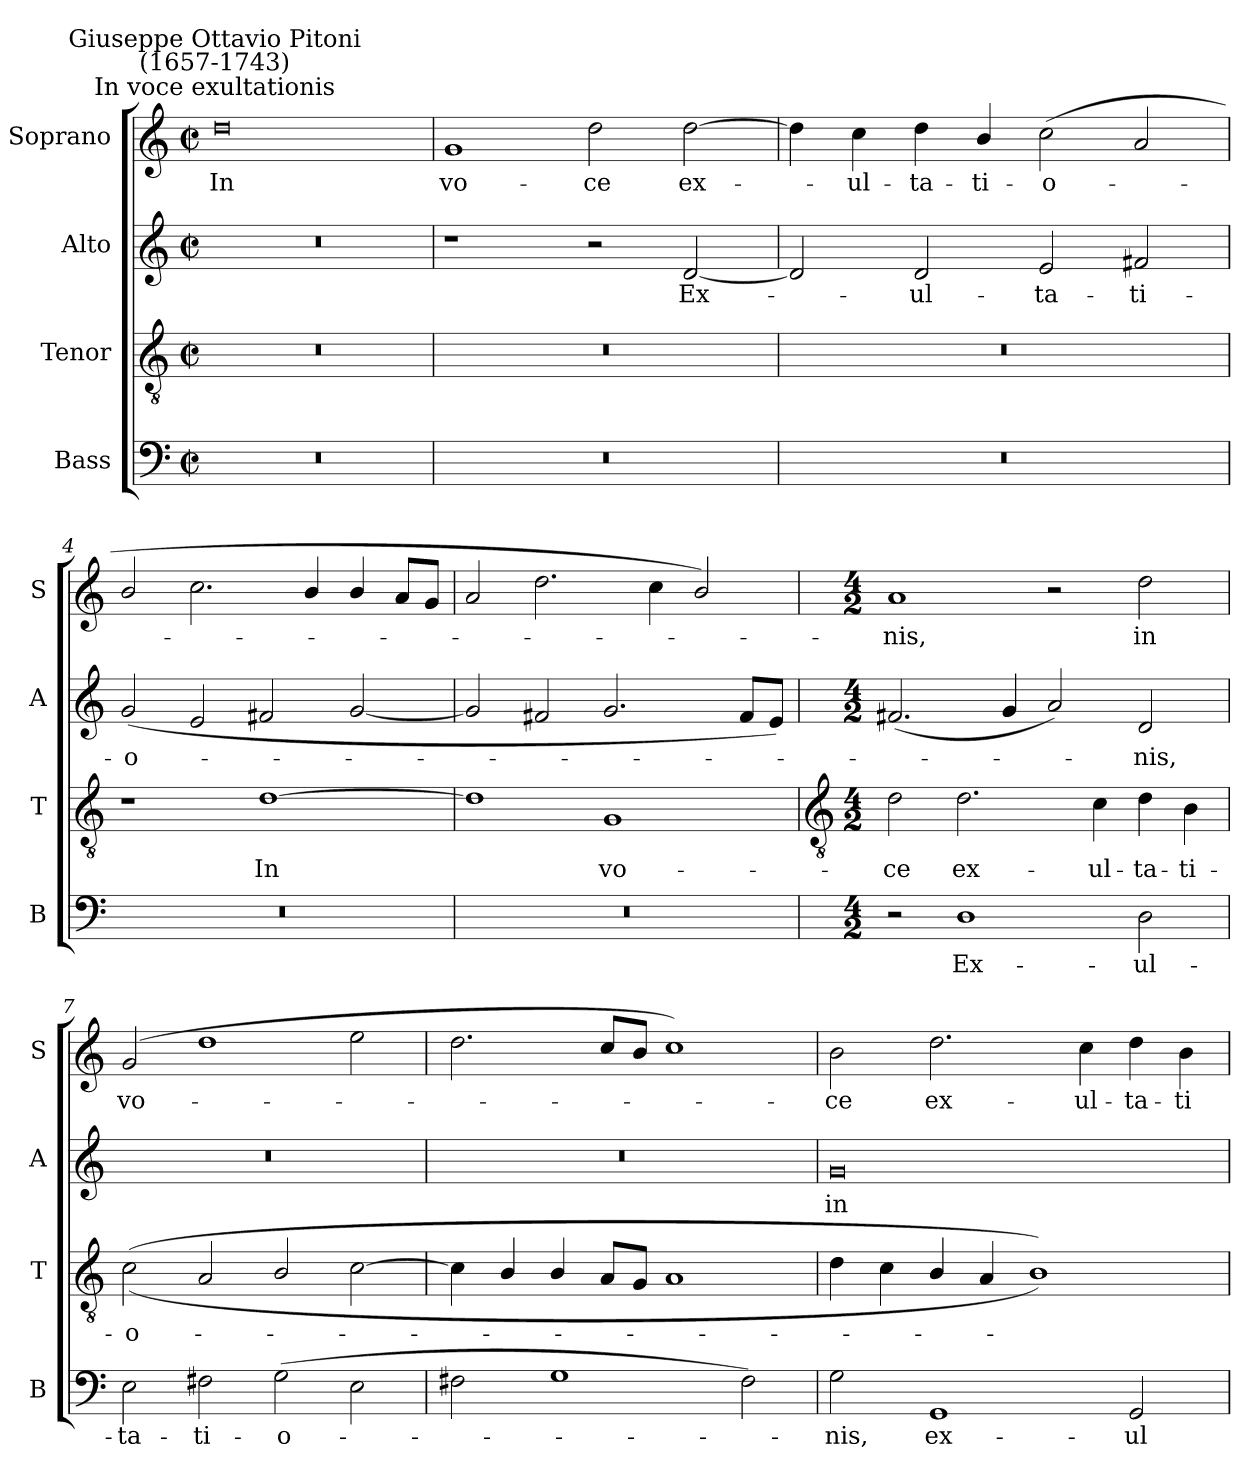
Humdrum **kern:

**kern	**text	**kern	**text	**kern	**text	**kern	**text
*part4	*part4	*part3	*part3	*part2	*part2	*part1	*part1
*staff4	*staff4	*staff3	*staff3	*staff2	*staff2	*staff1	*staff1
*I"Bass	*	*I"Tenor	*	*I"Alto	*	*I"Soprano	*
*I'B	*	*I'T	*	*I'A	*	*I'S	*
*clefF4	*	*clefGv2	*	*clefG2	*	*clefG2	*
*k[]	*	*k[]	*	*k[]	*	*k[]	*
*C:	*	*C:	*	*C:	*	*C:	*
*M4/2	*	*M4/2	*	*M4/2	*	*M4/2	*
*met(c|)	*	*met(c|)	*	*met(c|)	*	*met(c|)	*
=1	=1	=1	=1	=1	=1	=1	=1
!	!	!	!	!	!	!LO:TX:a:cj:t=In voce exultationis	!
!	!	!	!	!	!	!LO:TX:a:cj:t=Giuseppe Ottavio Pitoni\n(1657-1743)	!
!	!	!	!	!	!	!	!LO:LY:b
0r	.	0r	.	0r	.	0dd	In
=2	=2	=2	=2	=2	=2	=2	=2
!	!	!	!	!	!	!	!LO:LY:b
0r	.	0r	.	1r	.	1g	vo-
!	!	!	!	!	!	!	!LO:LY:b
.	.	.	.	2r	.	2dd	-ce
!	!	!	!	!	!LO:LY:b	!	!LO:LY:b
.	.	.	.	[2d	Ex-	[2dd	ex-
=3	=3	=3	=3	=3	=3	=3	=3
0r	.	0r	.	2d]	.	4dd]	.
!	!	!	!	!	!	!	!LO:LY:b
.	.	.	.	.	.	4cc	ul-
!	!	!	!	!	!LO:LY:b	!	!LO:LY:b
.	.	.	.	2d	ul-	4dd	-ta-
!	!	!	!	!	!	!	!LO:LY:b
.	.	.	.	.	.	4b/	-ti-
!	!	!	!	!	!LO:LY:b	!	!LO:LY:b
.	.	.	.	2e	-ta-	(<2cc\	-o-
!	!	!	!	!	!LO:LY:b	!	!
.	.	.	.	2f#X	-ti-	2a	.
=4	=4	=4	=4	=4	=4	=4	=4
!	!	!	!	!	!LO:LY:b	!	!
0r	.	1r	.	(<2g	-o-	2b/	.
.	.	.	.	2e	.	2.cc\	.
!	!	!	!LO:LY:b	!	!	!	!
.	.	[1d	In	2f#X	.	.	.
.	.	.	.	.	.	4b/	.
.	.	.	.	[2g	.	4b/	.
.	.	.	.	.	.	8aL	.
.	.	.	.	.	.	8gJ	.
=5	=5	=5	=5	=5	=5	=5	=5
0r	.	1d]	.	2g]	.	2a	.
.	.	.	.	2f#X	.	2.dd\	.
!	!	!	!LO:LY:b	!	!	!	!
.	.	1G	vo-	2.g	.	.	.
.	.	.	.	.	.	4cc\	.
.	.	.	.	.	.	2b/)	.
.	.	.	.	8f#L	.	.	.
.	.	.	.	8eJ)	.	.	.
!!LO:LB:g=z
=6	=6	=6	=6	=6	=6	=6	=6
*	*	*clefGv2	*	*	*	*	*
*M4/2	*	*M4/2	*	*M4/2	*	*M4/2	*
!	!	!	!LO:LY:b	!	!	!	!LO:LY:b
2r	.	2d	-ce	(<2.f#X	.	1a	nis,
!	!LO:LY:b	!	!LO:LY:b	!	!	!	!
1D	Ex-	2.d	ex-	.	.	.	.
.	.	.	.	4g	.	.	.
.	.	.	.	2a)	.	2r	.
!	!	!	!LO:LY:b	!	!	!	!
.	.	4c	-ul-	.	.	.	.
!	!LO:LY:b	!	!LO:LY:b	!	!LO:LY:b	!	!LO:LY:b
2D	-ul-	4d	-ta-	2d	nis,	2dd	in
!	!	!	!LO:LY:b	!	!	!	!
.	.	4B	-ti-	.	.	.	.
=7	=7	=7	=7	=7	=7	=7	=7
!	!LO:LY:b	!	!LO:LY:b	!	!	!	!LO:LY:b
2E	-ta-	(>(<2c\	-o-	0r	.	(<2g	vo-
!	!LO:LY:b	!	!	!	!	!	!
2F#X	-ti-	2A	.	.	.	1dd	.
!	!LO:LY:b	!	!	!	!	!	!
(>2G	-o-	2B/	.	.	.	.	.
2E	.	[2c\	.	.	.	2ee	.
=8	=8	=8	=8	=8	=8	=8	=8
2F#X	.	4c\]	.	0r	.	2.dd	.
.	.	4B/	.	.	.	.	.
1G	.	4B/	.	.	.	.	.
.	.	8AL	.	.	.	8cc\L	.
.	.	8GJ	.	.	.	8b/J	.
.	.	1A	.	.	.	1cc/)	.
2F#)	.	.	.	.	.	.	.
=9	=9	=9	=9	=9	=9	=9	=9
!	!LO:LY:b	!	!	!	!LO:LY:b	!	!LO:LY:b
2G	nis,	4d\	.	0g	in	2b	ce
.	.	4c\	.	.	.	.	.
!	!LO:LY:b	!	!	!	!	!	!LO:LY:b
1GG	ex-	4B/	.	.	.	2.dd	ex-
.	.	4A	.	.	.	.	.
.	.	1B/))	.	.	.	.	.
!	!	!	!	!	!	!	!LO:LY:b
.	.	.	.	.	.	4cc	-ul-
!	!LO:LY:b	!	!	!	!	!	!LO:LY:b
2GG	-ul-	.	.	.	.	4dd	-ta-
!	!	!	!	!	!	!	!LO:LY:b
.	.	.	.	.	.	4b	-ti-
=	=	=	=	=	=	=	=
*-	*-	*-	*-	*-	*-	*-	*-
